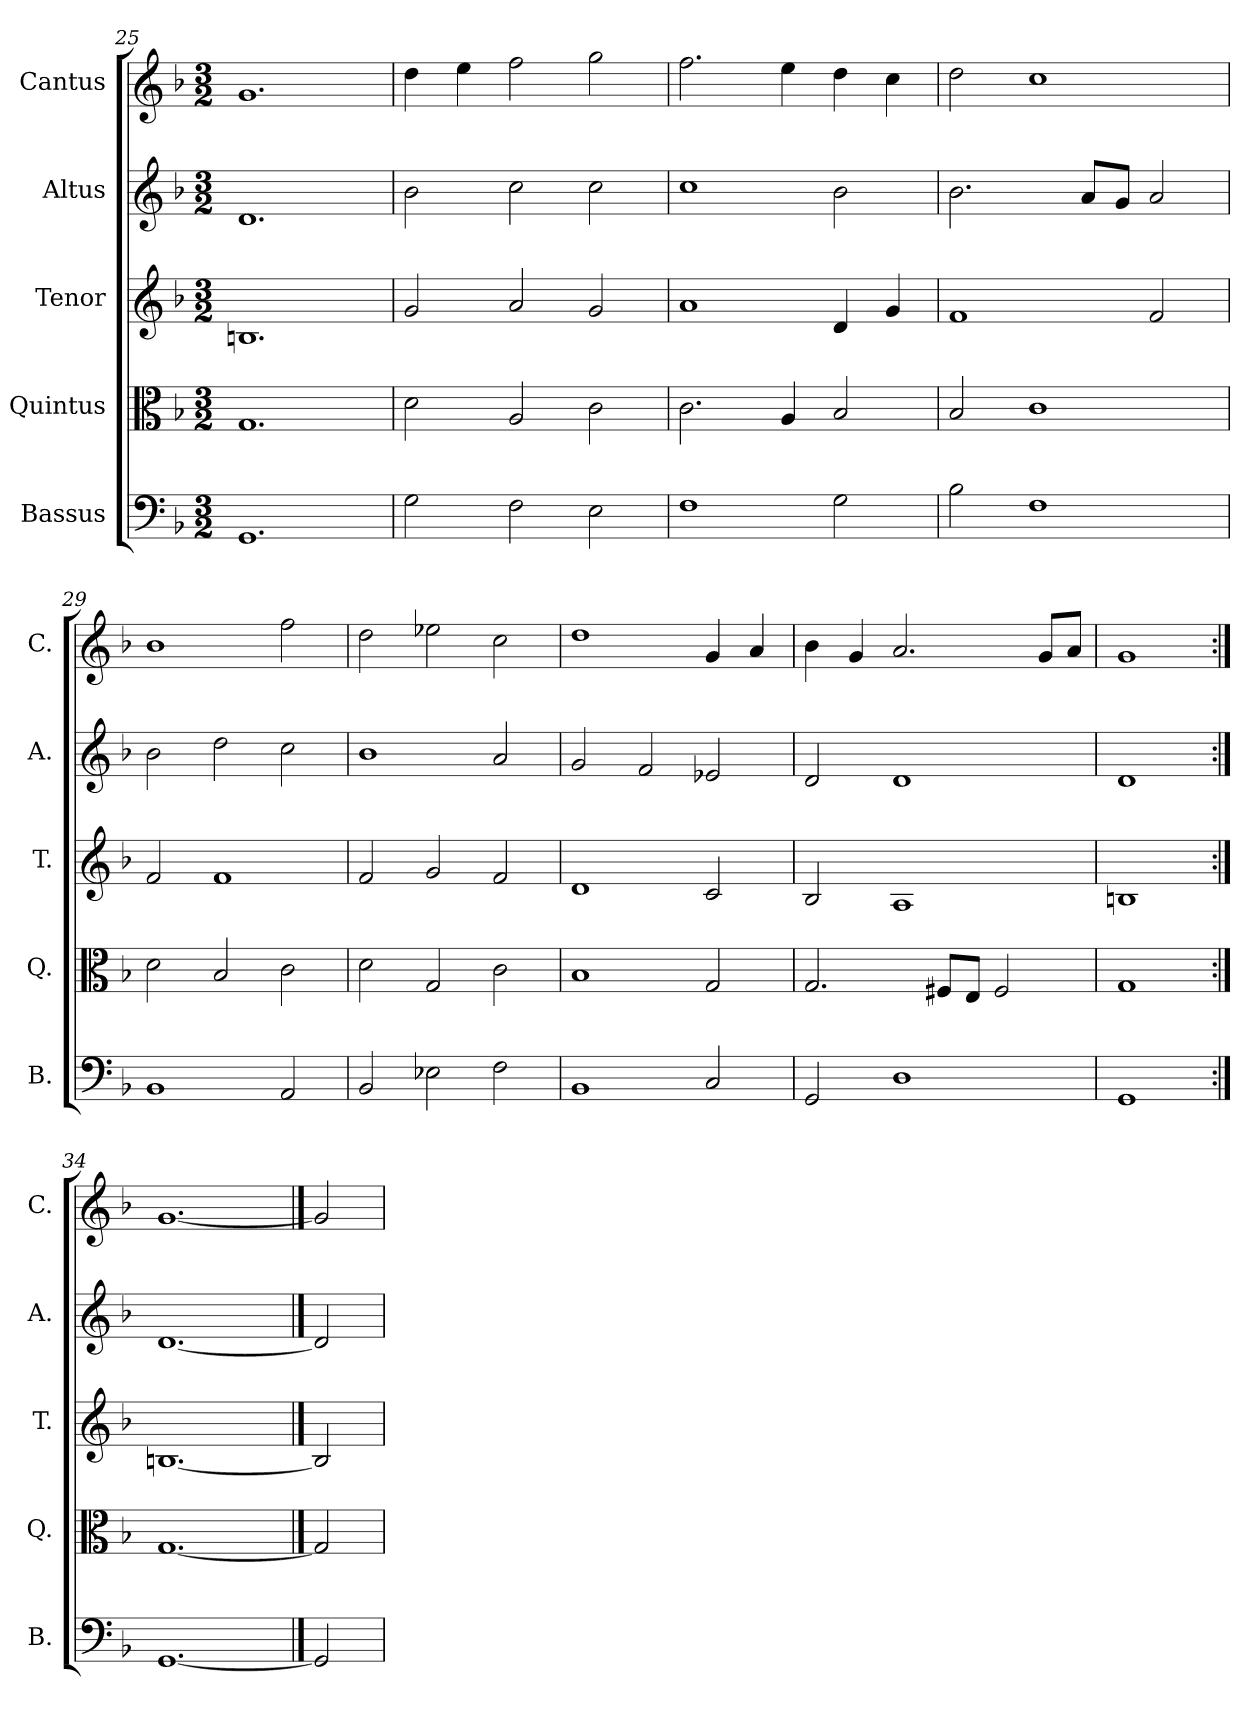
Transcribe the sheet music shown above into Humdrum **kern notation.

**kern	**kern	**kern	**kern	**kern
*part5	*part4	*part3	*part2	*part1
*staff5	*staff4	*staff3	*staff2	*staff1
*I"Bassus	*I"Quintus	*I"Tenor	*I"Altus	*I"Cantus
*I'B.	*I'Q.	*I'T.	*I'A.	*I'C.
*clefF4	*clefC3	*clefG2	*clefG2	*clefG2
*k[b-]	*k[b-]	*k[b-]	*k[b-]	*k[b-]
*F:	*F:	*F:	*F:	*F:
*M3/2	*M3/2	*M3/2	*M3/2	*M3/2
=25	=25	=25	=25	=25
1.GG/	1.G/	1.Bn/	1.d/	1.g/
=26	=26	=26	=26	=26
2G\	2d\	2g/	2b-\	4dd\
.	.	.	.	4ee\
2F\	2A/	2a/	2cc\	2ff\
2E\	2c\	2g/	2cc\	2gg\
!!LO:LB:g=z
=27	=27	=27	=27	=27
1F\	2.c\	1a/	1cc\	2.ff\
.	4A/	.	.	4ee\
2G\	2B-/	4d/	2b-\	4dd\
.	.	4g/	.	4cc\
=28	=28	=28	=28	=28
2B-\	2B-/	1f/	2.b-\	2dd\
1F\	1c\	.	.	1cc\
.	.	.	8a/L	.
.	.	.	8g/J	.
.	.	2f/	2a/	.
=29	=29	=29	=29	=29
1BB-/	2d\	2f/	2b-\	1b-\
.	2B-/	1f/	2dd\	.
2AA/	2c\	.	2cc\	2ff\
=30	=30	=30	=30	=30
2BB-/	2d\	2f/	1b-\	2dd\
2E-X\	2G/	2g/	.	2ee-X\
2F\	2c\	2f/	2a/	2cc\
=31	=31	=31	=31	=31
1BB-/	1B-/	1d/	2g/	1dd\
.	.	.	2f/	.
2C/	2G/	2c/	2e-X/	4g/
.	.	.	.	4a/
=32	=32	=32	=32	=32
2GG/	2.G/	2B-/	2d/	4b-\
.	.	.	.	4g/
1D\	.	1A/	1d/	2.a/
.	8F#X/L	.	.	.
.	8E/J	.	.	.
.	2F#/	.	.	.
.	.	.	.	8g/L
.	.	.	.	8a/J
=33	=33	=33	=33	=33
1GG/	1G/	1Bn/	1d/	1g/
=34:|!	=34:|!	=34:|!	=34:|!	=34:|!
[1.GG/	[1.G/	[1.Bn/	[1.d/	[1.g/
==35	==35	==35	==35	==35
2GG/]	2G/]	2B/]	2d/]	2g/]
=	=	=	=	=
*-	*-	*-	*-	*-
